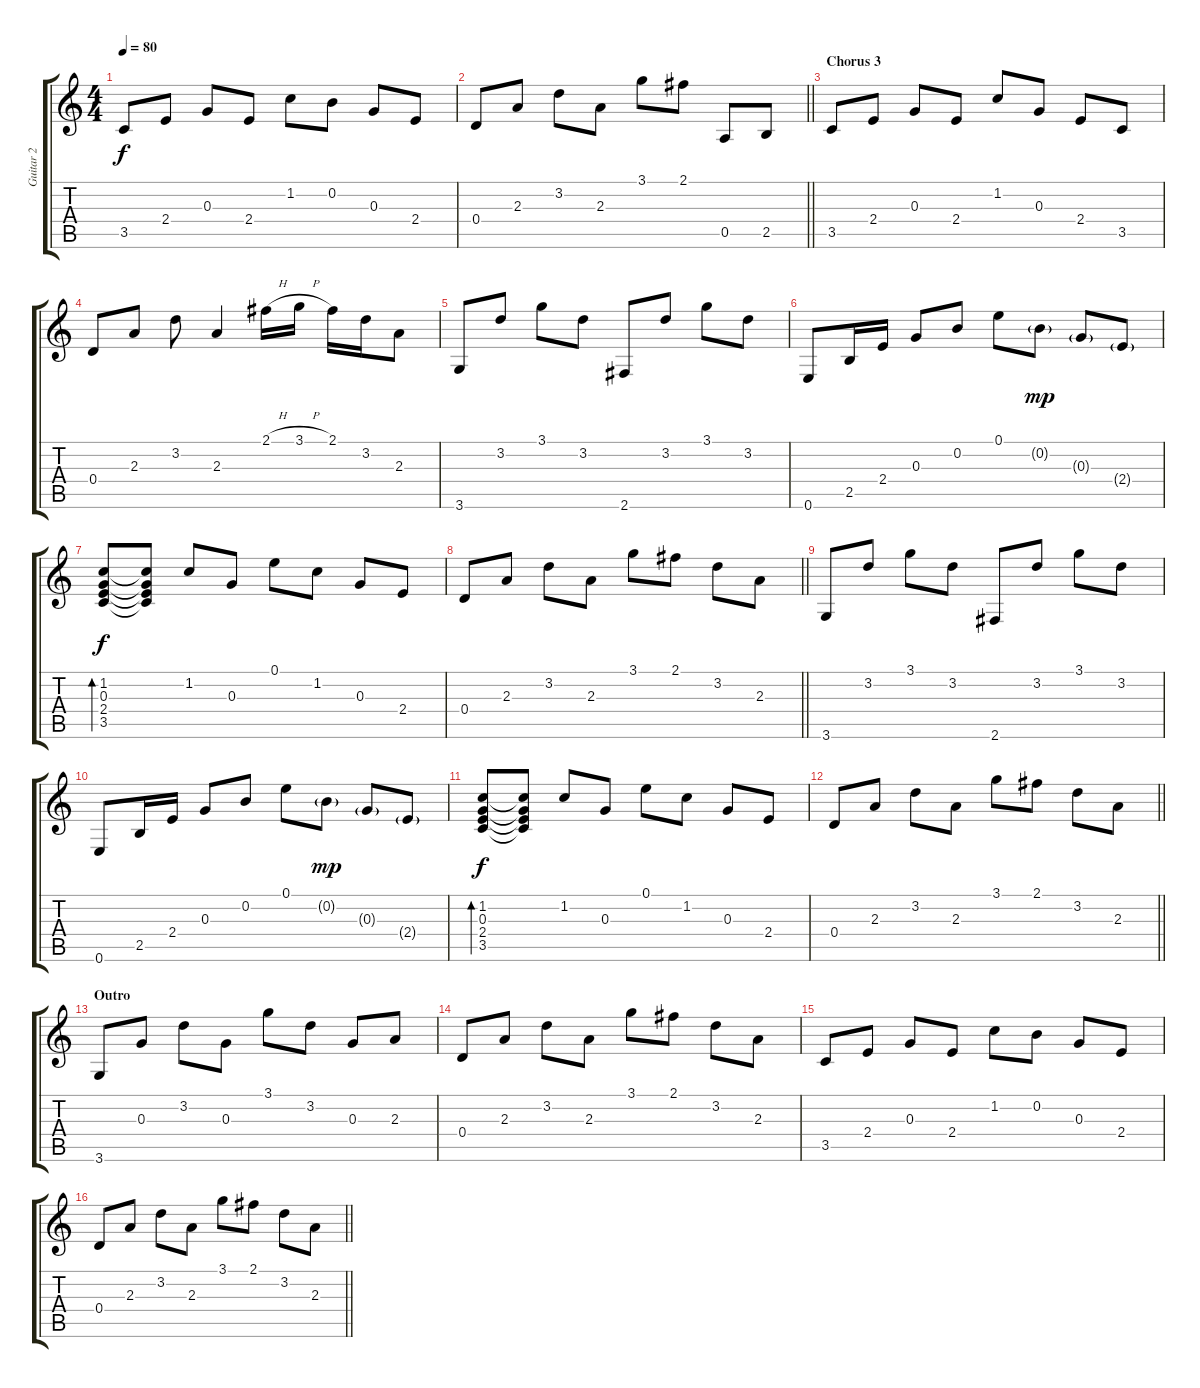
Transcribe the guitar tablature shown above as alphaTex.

\track ("Guitar 2" "Guitar 2") {instrument acousticguitarnylon}
\staff {score tabs}
\tuning (E4 B3 G3 D3 A2 E2) {hide}
\ts (4 4)
\tempo 80
\clef g2
\ks c
3.5.8{dy f} 2.4.8 0.3.8 2.4.8 1.2.8 0.2.8 0.3.8 2.4.8 |
\barLineRight lightlight
0.4.8 2.3.8 3.2.8 2.3.8 3.1.8 2.1.8 0.5.8 2.5.8 |
\section ("" "Chorus 3")
3.5.8 2.4.8 0.3.8 2.4.8 1.2.8 0.3.8 2.4.8 3.5.8 |
0.4.8 2.3.8 3.2.8 2.3.4 2.1{h}.16 3.1{h}.16 2.1.16 3.2.16 2.3.8 |
3.6.8 3.2.8 3.1.8 3.2.8 2.6.8 3.2.8 3.1.8 3.2.8 |
0.6.8 2.5.16 2.4.16 0.3.8 0.2.8 0.1.8 0.2{g}.8{dy mp} 0.3{g}.8 2.4{g}.8 |
(1.2 0.3 2.4 3.5).8{bd 60 dy f} (1.2{t} 0.3{t} 2.4{t} 3.5{t}).8 1.2.8 0.3.8 0.1.8 1.2.8 0.3.8 2.4.8 |
\barLineRight lightlight
0.4.8 2.3.8 3.2.8 2.3.8 3.1.8 2.1.8 3.2.8 2.3.8 |
3.6.8 3.2.8 3.1.8 3.2.8 2.6.8 3.2.8 3.1.8 3.2.8 |
0.6.8 2.5.16 2.4.16 0.3.8 0.2.8 0.1.8 0.2{g}.8{dy mp} 0.3{g}.8 2.4{g}.8 |
(1.2 0.3 2.4 3.5).8{bd 60 dy f} (1.2{t} 0.3{t} 2.4{t} 3.5{t}).8 1.2.8 0.3.8 0.1.8 1.2.8 0.3.8 2.4.8 |
\barLineRight lightlight
0.4.8 2.3.8 3.2.8 2.3.8 3.1.8 2.1.8 3.2.8 2.3.8 |
\section ("" "Outro")
3.6.8 0.3.8 3.2.8 0.3.8 3.1.8 3.2.8 0.3.8 2.3.8 |
0.4.8 2.3.8 3.2.8 2.3.8 3.1.8 2.1.8 3.2.8 2.3.8 |
3.5.8 2.4.8 0.3.8 2.4.8 1.2.8 0.2.8 0.3.8 2.4.8 |
\barLineRight lightlight
0.4.8 2.3.8 3.2.8 2.3.8 3.1.8 2.1.8 3.2.8 2.3.8
